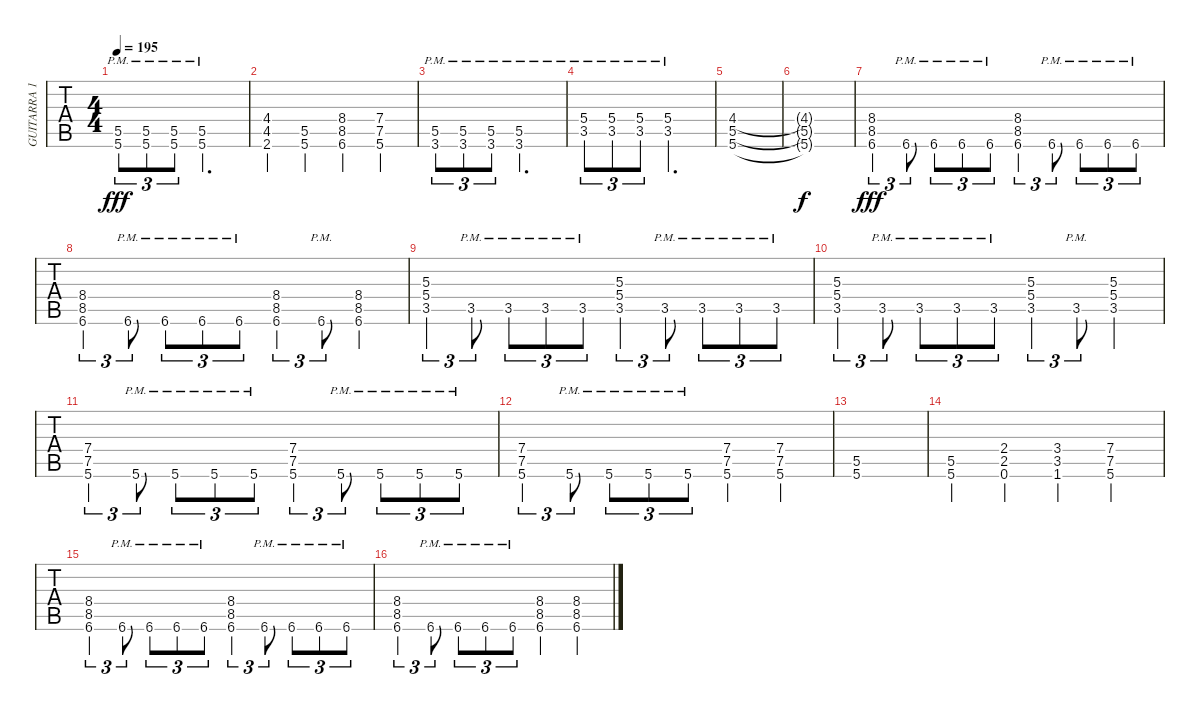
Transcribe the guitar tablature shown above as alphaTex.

\track ("GUITARRA 1" "GUITARRA 1") {instrument overdrivenguitar}
\staff {tabs}
\tuning (Eb4 Bb3 Gb3 Db3 Ab2 Eb2) {hide}
\ts (4 4)
\tempo 195
\clef g2
\ks c
(5.5{pm} 5.6{pm}).8{tu (3 2) dy fff} (5.5{pm} 5.6{pm}).8{tu (3 2)} (5.5{pm} 5.6{pm}).8{tu (3 2)} (5.5{pm} 5.6{pm}).2{d} |
(4.4 4.5 2.6).4 (5.5 5.6).4 (8.4 8.5 6.6).4 (7.4 7.5 5.6).4 |
(5.5{pm} 3.6{pm}).8{tu (3 2)} (5.5{pm} 3.6{pm}).8{tu (3 2)} (5.5{pm} 3.6{pm}).8{tu (3 2)} (5.5{pm} 3.6{pm}).2{d} |
(5.4{pm} 3.5{pm}).8{tu (3 2)} (5.4{pm} 3.5{pm}).8{tu (3 2)} (5.4{pm} 3.5{pm}).8{tu (3 2)} (5.4{pm} 3.5{pm}).2{d} |
(4.4 5.5 5.6).1 |
(4.4{t} 5.5{t} 5.6{t}).1{dy f} |
(8.4 8.5 6.6).4{tu (3 2) dy fff} 6.6{pm}.8{tu (3 2)} 6.6{pm}.8{tu (3 2)} 6.6{pm}.8{tu (3 2)} 6.6{pm}.8{tu (3 2)} (8.4 8.5 6.6).4{tu (3 2)} 6.6{pm}.8{tu (3 2)} 6.6{pm}.8{tu (3 2)} 6.6{pm}.8{tu (3 2)} 6.6{pm}.8{tu (3 2)} |
(8.4 8.5 6.6).4{tu (3 2)} 6.6{pm}.8{tu (3 2)} 6.6{pm}.8{tu (3 2)} 6.6{pm}.8{tu (3 2)} 6.6{pm}.8{tu (3 2)} (8.4 8.5 6.6).4{tu (3 2)} 6.6{pm}.8{tu (3 2)} (8.4 8.5 6.6).4 |
(5.3 5.4 3.5).4{tu (3 2)} 3.5{pm}.8{tu (3 2)} 3.5{pm}.8{tu (3 2)} 3.5{pm}.8{tu (3 2)} 3.5{pm}.8{tu (3 2)} (5.3 5.4 3.5).4{tu (3 2)} 3.5{pm}.8{tu (3 2)} 3.5{pm}.8{tu (3 2)} 3.5{pm}.8{tu (3 2)} 3.5{pm}.8{tu (3 2)} |
(5.3 5.4 3.5).4{tu (3 2)} 3.5{pm}.8{tu (3 2)} 3.5{pm}.8{tu (3 2)} 3.5{pm}.8{tu (3 2)} 3.5{pm}.8{tu (3 2)} (5.3 5.4 3.5).4{tu (3 2)} 3.5{pm}.8{tu (3 2)} (5.3 5.4 3.5).4 |
(7.4 7.5 5.6).4{tu (3 2)} 5.6{pm}.8{tu (3 2)} 5.6{pm}.8{tu (3 2)} 5.6{pm}.8{tu (3 2)} 5.6{pm}.8{tu (3 2)} (7.4 7.5 5.6).4{tu (3 2)} 5.6{pm}.8{tu (3 2)} 5.6{pm}.8{tu (3 2)} 5.6{pm}.8{tu (3 2)} 5.6{pm}.8{tu (3 2)} |
(7.4 7.5 5.6).4{tu (3 2)} 5.6{pm}.8{tu (3 2)} 5.6{pm}.8{tu (3 2)} 5.6{pm}.8{tu (3 2)} 5.6{pm}.8{tu (3 2)} (7.4 7.5 5.6).4 (7.4 7.5 5.6).4 |
(5.5 5.6).1 |
(5.5 5.6).4 (2.4 2.5 0.6).4 (3.4 3.5 1.6).4 (7.4 7.5 5.6).4 |
(8.4 8.5 6.6).4{tu (3 2)} 6.6{pm}.8{tu (3 2)} 6.6{pm}.8{tu (3 2)} 6.6{pm}.8{tu (3 2)} 6.6{pm}.8{tu (3 2)} (8.4 8.5 6.6).4{tu (3 2)} 6.6{pm}.8{tu (3 2)} 6.6{pm}.8{tu (3 2)} 6.6{pm}.8{tu (3 2)} 6.6{pm}.8{tu (3 2)} |
(8.4 8.5 6.6).4{tu (3 2)} 6.6{pm}.8{tu (3 2)} 6.6{pm}.8{tu (3 2)} 6.6{pm}.8{tu (3 2)} 6.6{pm}.8{tu (3 2)} (8.4 8.5 6.6).4 (8.4 8.5 6.6).4
